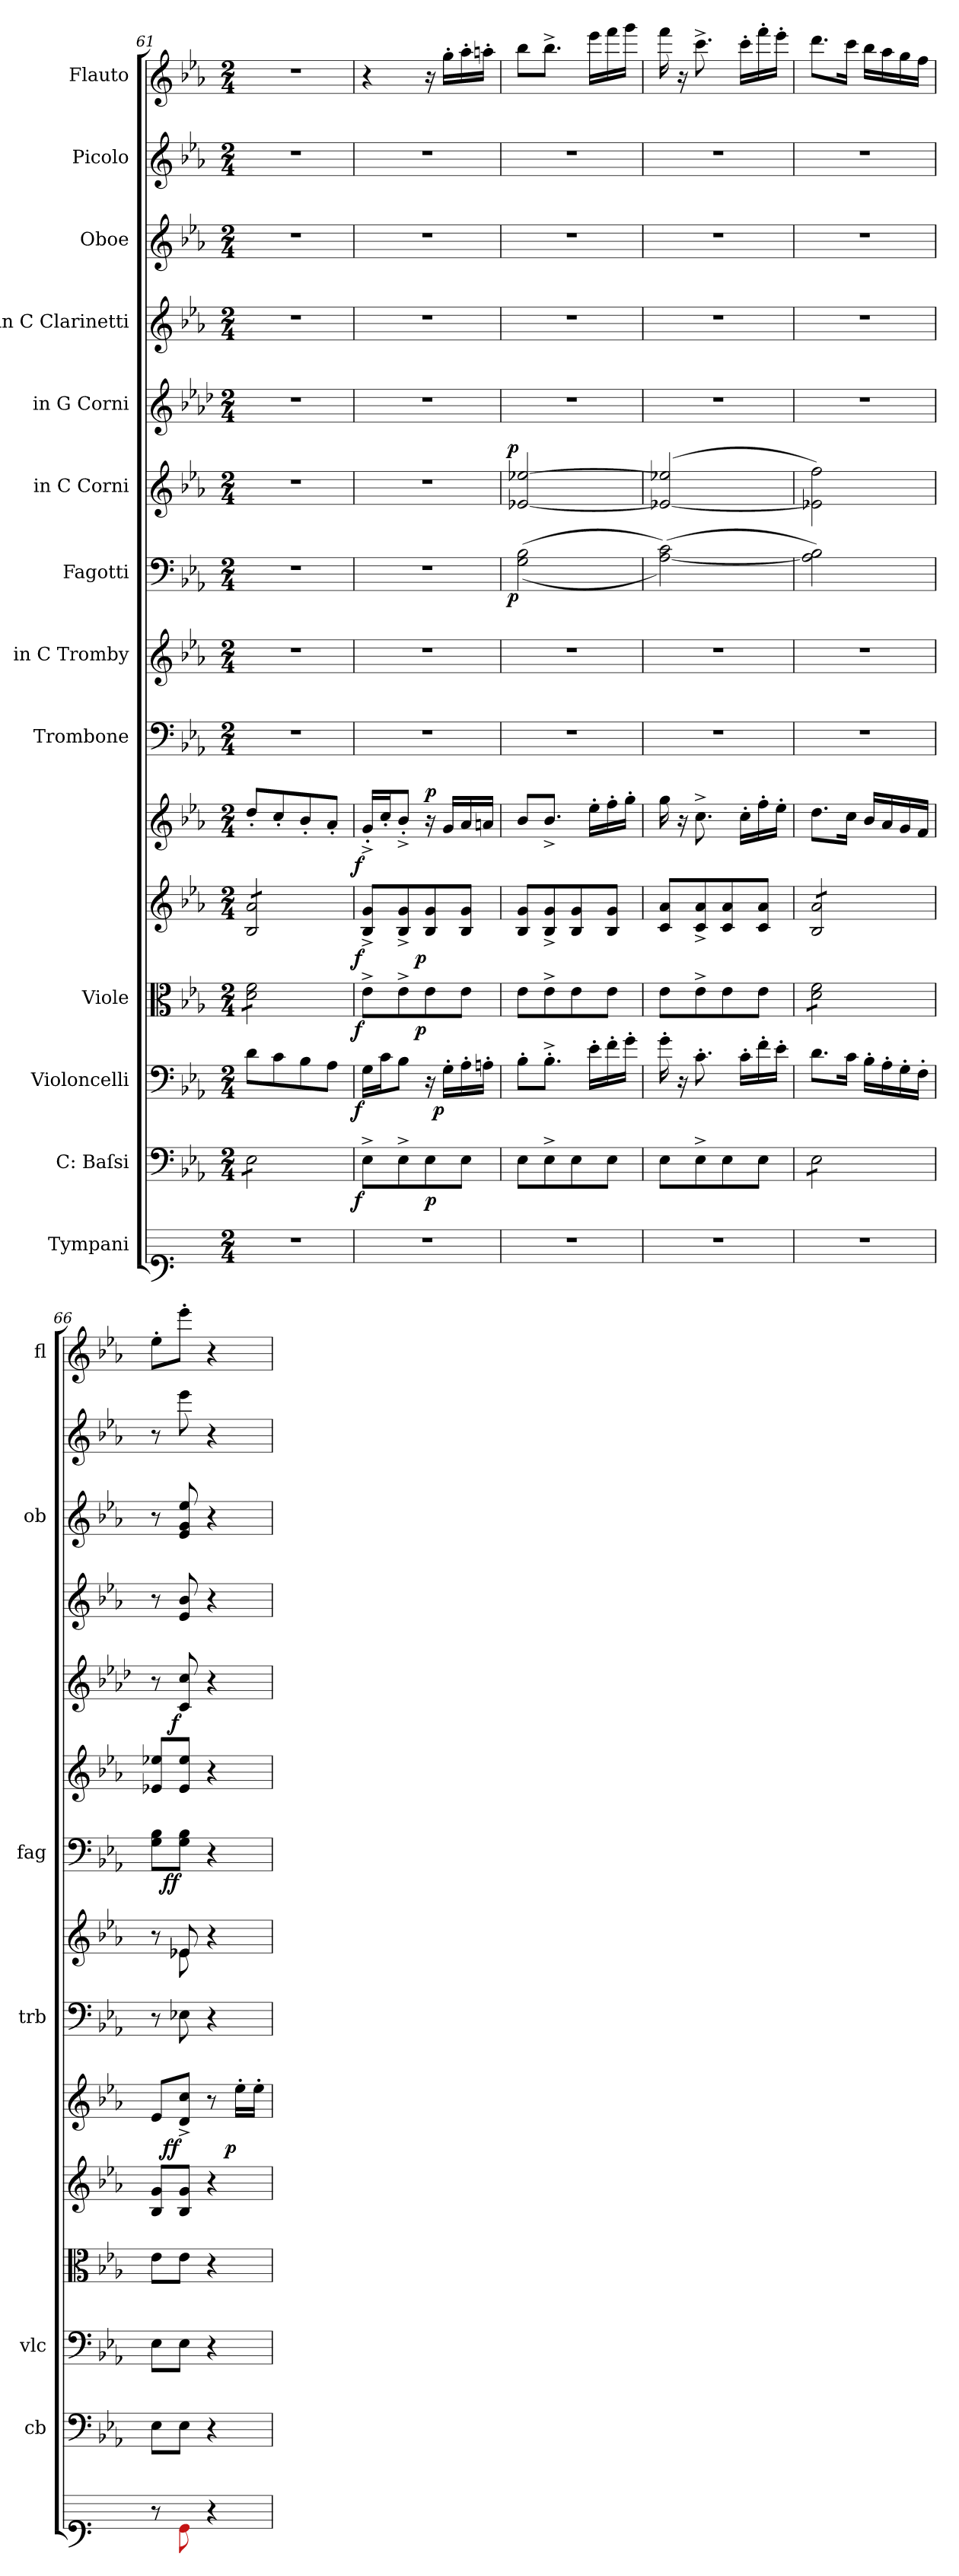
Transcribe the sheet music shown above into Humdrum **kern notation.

**kern	**kern	**dynam	**kern	**dynam	**kern	**dynam	**kern	**dynam	**kern	**dynam	**kern	**kern	**kern	**dynam	**kern	**dynam	**kern	**dynam	**kern	**dynam	**kern	**kern	**dynam	**kern	**dynam
*part15	*part14	*part14	*part13	*part13	*part12	*part12	*part11	*part11	*part10	*part10	*part9	*part8	*part7	*part7	*part6	*part6	*part5	*part5	*part4	*part4	*part3	*part2	*part2	*part1	*part1
*staff15	*staff14	*staff14	*staff13	*staff13	*staff12	*staff12	*staff11	*staff11	*staff10	*staff10	*staff9	*staff8	*staff7	*staff7	*staff6	*staff6	*staff5	*staff5	*staff4	*staff4	*staff3	*staff2	*staff2	*staff1	*staff1
*I"Tympani	*I"C: Baſsi	*	*I"Violoncelli	*	*I"Viole	*	*	*	*	*	*I"Trombone	*I"in C Tromby	*I"Fagotti	*	*I"in C Corni	*	*I"in G Corni	*	*I"in C Clarinetti	*	*I"Oboe	*I"Picolo	*	*I"Flauto	*
*	*I'cb	*	*I'vlc	*	*	*	*	*	*	*	*I'trb	*	*I'fag	*	*	*	*	*	*	*	*I'ob	*	*	*I'fl	*
*clefF1	*clefF4	*	*clefF4	*	*clefC3	*	*clefG2	*	*clefG2	*	*clefF4	*clefG2	*clefF4	*	*clefG2	*	*clefG2	*	*clefG2	*	*clefG2	*clefG2	*	*clefG2	*
*	*	*	*	*	*	*	*	*	*	*	*	*	*	*	*	*	*ITrd3c5	*	*	*	*	*	*	*	*
*k[]	*k[b-e-a-]	*	*k[b-e-a-]	*	*k[b-e-a-]	*	*k[b-e-a-]	*	*k[b-e-a-]	*	*k[b-e-a-]	*k[b-e-a-]	*k[b-e-a-]	*	*k[b-e-a-]	*	*k[b-e-a-]	*	*k[b-e-a-]	*	*k[b-e-a-]	*k[b-e-a-]	*	*k[b-e-a-]	*
*M2/4	*M2/4	*	*M2/4	*	*M2/4	*	*M2/4	*	*M2/4	*	*M2/4	*M2/4	*M2/4	*	*M2/4	*	*M2/4	*	*M2/4	*	*M2/4	*M2/4	*	*M2/4	*
=61	=61	=61	=61	=61	=61	=61	=61	=61	=61	=61	=61	=61	=61	=61	=61	=61	=61	=61	=61	=61	=61	=61	=61	=61	=61
*	*tremolo	*	*	*	*	*	*	*	*	*	*	*	*	*	*	*	*	*	*	*	*	*	*	*	*
*	*	*	*	*	*tremolo	*	*	*	*	*	*	*	*	*	*	*	*	*	*	*	*	*	*	*	*
*	*	*	*	*	*	*	*tremolo	*	*	*	*	*	*	*	*	*	*	*	*	*	*	*	*	*	*
2r	8E-\L	.	8d\L	.	8d\ 8f\L	.	8B-/ 8a-/L	.	8dd'/L	.	2r	2r	2r	.	2r	.	2r	.	2r	.	2r	2r	.	2r	.
.	8E-\	.	8c\	.	8d\ 8f\	.	8B-/ 8a-/	.	8cc'/	.	.	.	.	.	.	.	.	.	.	.	.	.	.	.	.
.	8E-\	.	8B-\	.	8d\ 8f\	.	8B-/ 8a-/	.	8b-'/	.	.	.	.	.	.	.	.	.	.	.	.	.	.	.	.
.	8E-\J	.	8A-\J	.	8d\ 8f\J	.	8B-/ 8a-/J	.	8a-'/J	.	.	.	.	.	.	.	.	.	.	.	.	.	.	.	.
*	*	*	*	*	*	*	*Xtremolo	*	*	*	*	*	*	*	*	*	*	*	*	*	*	*	*	*	*
*	*	*	*	*	*Xtremolo	*	*	*	*	*	*	*	*	*	*	*	*	*	*	*	*	*	*	*	*
*	*Xtremolo	*	*	*	*	*	*	*	*	*	*	*	*	*	*	*	*	*	*	*	*	*	*	*	*
=62	=62	=62	=62	=62	=62	=62	=62	=62	=62	=62	=62	=62	=62	=62	=62	=62	=62	=62	=62	=62	=62	=62	=62	=62	=62
!	!	!LO:DY:rj	!	!LO:DY:rj	!	!LO:DY:rj	!	!LO:DY:rj	!	!LO:DY:rj	!	!	!	!	!	!	!	!	!	!	!	!	!	!	!
2r	8E-^<\L	f	16G\LL	f	8e-^<\L	f	8B-^/ 8g^/L	f	16g'^/LL	f	2r	2r	2r	.	2r	.	2r	.	2r	.	2r	2r	.	4r	.
.	.	.	16c\J	.	.	.	.	.	16cc'/J	.	.	.	.	.	.	.	.	.	.	.	.	.	.	.	.
.	8E-^<\	.	8B-\J	.	8e-^<\	.	8B-^/ 8g^/	.	8b-'^/J	.	.	.	.	.	.	.	.	.	.	.	.	.	.	.	.
!	!	!	!	!	!	!LO:DY:rj	!	!LO:DY:rj	!	!LO:DY:a	!	!	!	!	!	!	!	!	!	!	!	!	!	!	!
.	8E-\	p	16r	.	8e-\	p	8B-/ 8g/	p	16r	p	.	.	.	.	.	.	.	.	.	.	.	.	.	16r	.
!	!	!	!	!LO:DY:rj	!	!	!	!	!	!	!	!	!	!	!	!	!	!	!	!	!	!	!	!	!
.	.	.	16G'\LL	p	.	.	.	.	16g/LL	.	.	.	.	.	.	.	.	.	.	.	.	.	.	16gg'\LL	.
.	8E-\J	.	16A-'\	.	8e-\J	.	8B-/ 8g/J	.	16a-/	.	.	.	.	.	.	.	.	.	.	.	.	.	.	16aa-'\	.
.	.	.	16An'\JJ	.	.	.	.	.	16an/JJ	.	.	.	.	.	.	.	.	.	.	.	.	.	.	16aan'\JJ	.
=63	=63	=63	=63	=63	=63	=63	=63	=63	=63	=63	=63	=63	=63	=63	=63	=63	=63	=63	=63	=63	=63	=63	=63	=63	=63
!	!	!	!	!	!	!	!	!	!	!	!	!	!	!LO:DY:rj	!	!LO:DY:a:rj	!	!	!	!	!	!	!	!	!
2r	8E-\L	.	8B-'\L	.	8e-\L	.	8B-/ 8g/L	.	8b-/L	.	2r	2r	(>(>2G\ 2B-\	p	[2e-X/ [2ee-X/	p	2r	.	2r	.	2r	2r	.	8bb-\L	.
.	8E-^<\	.	8.B-'^<\J	.	8e-^<\	.	8B-^/ 8g^/	.	8.b-^/J	.	.	.	.	.	.	.	.	.	.	.	.	.	.	8.bb-^<\J	.
.	8E-\	.	.	.	8e-\	.	8B-/ 8g/	.	.	.	.	.	.	.	.	.	.	.	.	.	.	.	.	.	.
.	.	.	16e-'\LL	.	.	.	.	.	16ee-'\LL	.	.	.	.	.	.	.	.	.	.	.	.	.	.	16eee-\LL	.
.	8E-\J	.	16f'\	.	8e-\J	.	8B-/ 8g/J	.	16ff'\	.	.	.	.	.	.	.	.	.	.	.	.	.	.	16fff\	.
.	.	.	16g'\JJ	.	.	.	.	.	16gg'\JJ	.	.	.	.	.	.	.	.	.	.	.	.	.	.	16ggg\JJ	.
=64	=64	=64	=64	=64	=64	=64	=64	=64	=64	=64	=64	=64	=64	=64	=64	=64	=64	=64	=64	=64	=64	=64	=64	=64	=64
2r	8E-\L	.	16g'\	.	8e-\L	.	8c/ 8a-/L	.	16gg\	.	2r	2r	([2A-\ 2c\))	.	(2e-X_/ 2ee-X]/	.	2r	.	2r	.	2r	2r	.	16fff\	.
.	.	.	16r	.	.	.	.	.	16r	.	.	.	.	.	.	.	.	.	.	.	.	.	.	16r	.
.	8E-^<\	.	8.c'\	.	8e-^<\	.	8c^/ 8a-^/	.	8.cc^<\	.	.	.	.	.	.	.	.	.	.	.	.	.	.	8.ccc^<\	.
.	8E-\	.	.	.	8e-\	.	8c/ 8a-/	.	.	.	.	.	.	.	.	.	.	.	.	.	.	.	.	.	.
.	.	.	16c'\LL	.	.	.	.	.	16cc'\LL	.	.	.	.	.	.	.	.	.	.	.	.	.	.	16ccc'\LL	.
.	8E-\J	.	16f'\	.	8e-\J	.	8c/ 8a-/J	.	16ff'\	.	.	.	.	.	.	.	.	.	.	.	.	.	.	16fff'\	.
.	.	.	16e-'\JJ	.	.	.	.	.	16ee-'\JJ	.	.	.	.	.	.	.	.	.	.	.	.	.	.	16eee-'\JJ	.
=65	=65	=65	=65	=65	=65	=65	=65	=65	=65	=65	=65	=65	=65	=65	=65	=65	=65	=65	=65	=65	=65	=65	=65	=65	=65
*	*tremolo	*	*	*	*	*	*	*	*	*	*	*	*	*	*	*	*	*	*	*	*	*	*	*	*
*	*	*	*	*	*tremolo	*	*	*	*	*	*	*	*	*	*	*	*	*	*	*	*	*	*	*	*
*	*	*	*	*	*	*	*tremolo	*	*	*	*	*	*	*	*	*	*	*	*	*	*	*	*	*	*
2r	8E-\L	.	8.d\L	.	8d\ 8f\L	.	8B-/ 8a-/L	.	8.dd\L	.	2r	2r	2A-]\ 2B-\)	.	2e-X]\ 2ff\)	.	2r	.	2r	.	2r	2r	.	8.ddd\L	.
.	8E-\	.	.	.	8d\ 8f\	.	8B-/ 8a-/	.	.	.	.	.	.	.	.	.	.	.	.	.	.	.	.	.	.
.	.	.	16c\Jk	.	.	.	.	.	16cc\Jk	.	.	.	.	.	.	.	.	.	.	.	.	.	.	16ccc\Jk	.
.	8E-\	.	16B-'\LL	.	8d\ 8f\	.	8B-/ 8a-/	.	16b-/LL	.	.	.	.	.	.	.	.	.	.	.	.	.	.	16bb-\LL	.
.	.	.	16A-'\	.	.	.	.	.	16a-/	.	.	.	.	.	.	.	.	.	.	.	.	.	.	16aa-\	.
.	8E-\J	.	16G'\	.	8d\ 8f\J	.	8B-/ 8a-/J	.	16g/	.	.	.	.	.	.	.	.	.	.	.	.	.	.	16gg\	.
*	*	*	*	*	*	*	*Xtremolo	*	*	*	*	*	*	*	*	*	*	*	*	*	*	*	*	*	*
*	*	*	*	*	*Xtremolo	*	*	*	*	*	*	*	*	*	*	*	*	*	*	*	*	*	*	*	*
*	*Xtremolo	*	*	*	*	*	*	*	*	*	*	*	*	*	*	*	*	*	*	*	*	*	*	*	*
.	.	.	16F'\JJ	.	.	.	.	.	16f/JJ	.	.	.	.	.	.	.	.	.	.	.	.	.	.	16ff\JJ	.
=66	=66	=66	=66	=66	=66	=66	=66	=66	=66	=66	=66	=66	=66	=66	=66	=66	=66	=66	=66	=66	=66	=66	=66	=66	=66
*	*	*	*	*	*	*	*	*	*	*	*	*^	*	*	*	*	*	*	*	*	*	*	*	*	*
8r	8E-\L	.	8E-\L	.	8e-\L	.	8B-/ 8g/L	.	8e-/L	.	8r	8r	8ryy	8G\ 8B-\L	.	8e-X/ 8ee-X/L	.	8r	.	8r	.	8r	8r	.	8ee-'\L	.
!	!	!LO:DY:rj	!	!LO:DY:rj	!	!LO:DY:rj	!	!LO:DY:rj	!	!LO:DY:rj	!	!	!	!	!LO:DY:rj	!	!	!	!LO:DY:rj	!	!LO:DY:rj	!	!	!LO:DY:rj	!	!
8Re\	8E-\J	ffo	8E-\J	ffo	8e-\J	ffo	8B-/ 8g/J	ffo	8d^/ 8cc^/J	ff	8E-X\	8e-X/	8e-X\	8G\ 8B-\J	ff	8e-/ 8ee-/J	.	8G/ 8g/	f	8e-/ 8b-/	ffo	8e-/ 8g/ 8ee-/	8eee-\	fo	8eee-'\J	fo
4r	4r	.	4r	.	4r	.	4r	.	8r	.	4r	4r	4ryy	4r	.	4r	.	4r	.	4r	.	4r	4r	.	4r	.
!	!	!	!	!	!	!	!	!	!	!LO:DY:rj	!	!	!	!	!	!	!	!	!	!	!	!	!	!	!	!
.	.	.	.	.	.	.	.	.	16ee-'\LL	p	.	.	.	.	.	.	.	.	.	.	.	.	.	.	.	.
.	.	.	.	.	.	.	.	.	16ee-'\JJ	.	.	.	.	.	.	.	.	.	.	.	.	.	.	.	.	.
*	*	*	*	*	*	*	*	*	*	*	*	*v	*v	*	*	*	*	*	*	*	*	*	*	*	*	*
=	=	=	=	=	=	=	=	=	=	=	=	=	=	=	=	=	=	=	=	=	=	=	=	=	=
*-	*-	*-	*-	*-	*-	*-	*-	*-	*-	*-	*-	*-	*-	*-	*-	*-	*-	*-	*-	*-	*-	*-	*-	*-	*-
